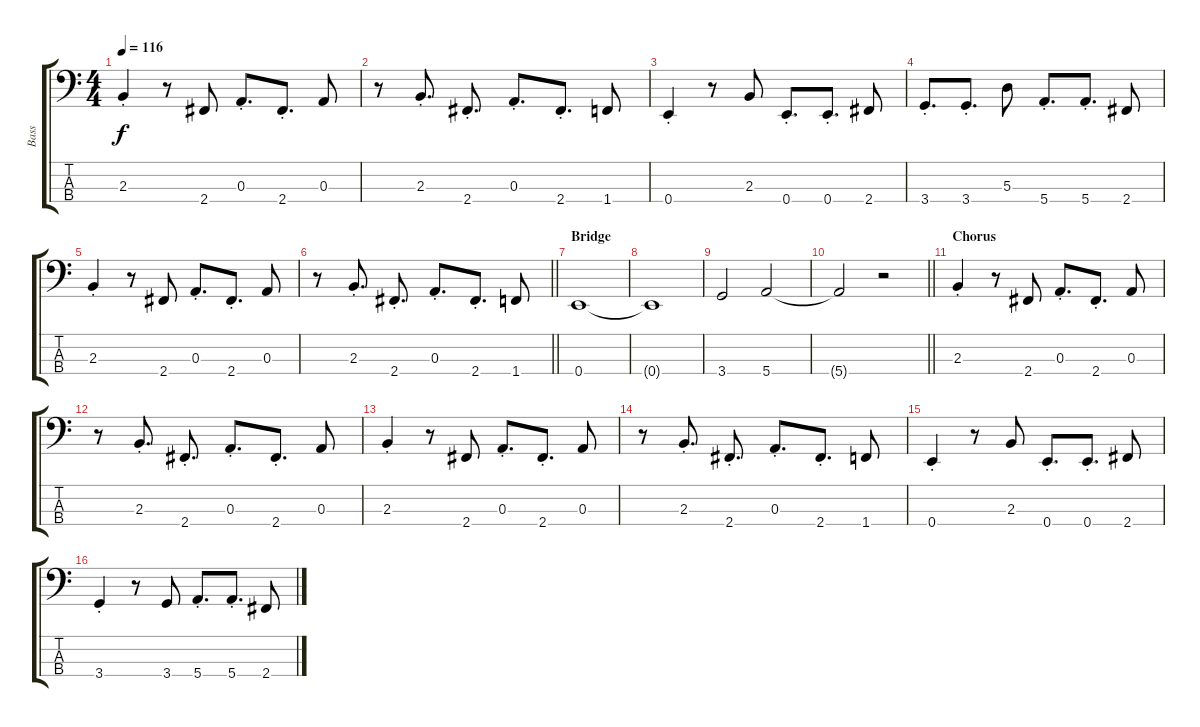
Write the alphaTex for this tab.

\track ("Bass" "Bass") {instrument electricbassfinger}
\staff {score tabs}
\tuning (G2 D2 A1 E1) {hide}
\ts (4 4)
\tempo 116
\clef f4
\ks c
2.3{st}.4{dy f} r.8 2.4.8 0.3{st}.8{d} 2.4{st}.8{d} 0.3.8 |
r.8 2.3{st}.8{d} 2.4{st}.8{d} 0.3{st}.8{d} 2.4{st}.8{d} 1.4.8 |
0.4{st}.4 r.8 2.3.8 0.4{st}.8{d} 0.4{st}.8{d} 2.4.8 |
3.4{st}.8{d} 3.4{st}.8{d} 5.3.8 5.4{st}.8{d} 5.4{st}.8{d} 2.4.8 |
2.3{st}.4 r.8 2.4.8 0.3{st}.8{d} 2.4{st}.8{d} 0.3.8 |
\barLineRight lightlight
r.8 2.3{st}.8{d} 2.4{st}.8{d} 0.3{st}.8{d} 2.4{st}.8{d} 1.4.8 |
\section ("" "Bridge")
0.4.1 |
0.4{t}.1 |
3.4.2 5.4.2 |
\barLineRight lightlight
5.4{t}.2 r.2 |
\section ("" "Chorus")
2.3{st}.4 r.8 2.4.8 0.3{st}.8{d} 2.4{st}.8{d} 0.3.8 |
r.8 2.3{st}.8{d} 2.4{st}.8{d} 0.3{st}.8{d} 2.4{st}.8{d} 0.3.8 |
2.3{st}.4 r.8 2.4.8 0.3{st}.8{d} 2.4{st}.8{d} 0.3.8 |
r.8 2.3{st}.8{d} 2.4{st}.8{d} 0.3{st}.8{d} 2.4{st}.8{d} 1.4.8 |
0.4{st}.4 r.8 2.3.8 0.4{st}.8{d} 0.4{st}.8{d} 2.4.8 |
3.4{st}.4 r.8 3.4.8 5.4{st}.8{d} 5.4{st}.8{d} 2.4.8
